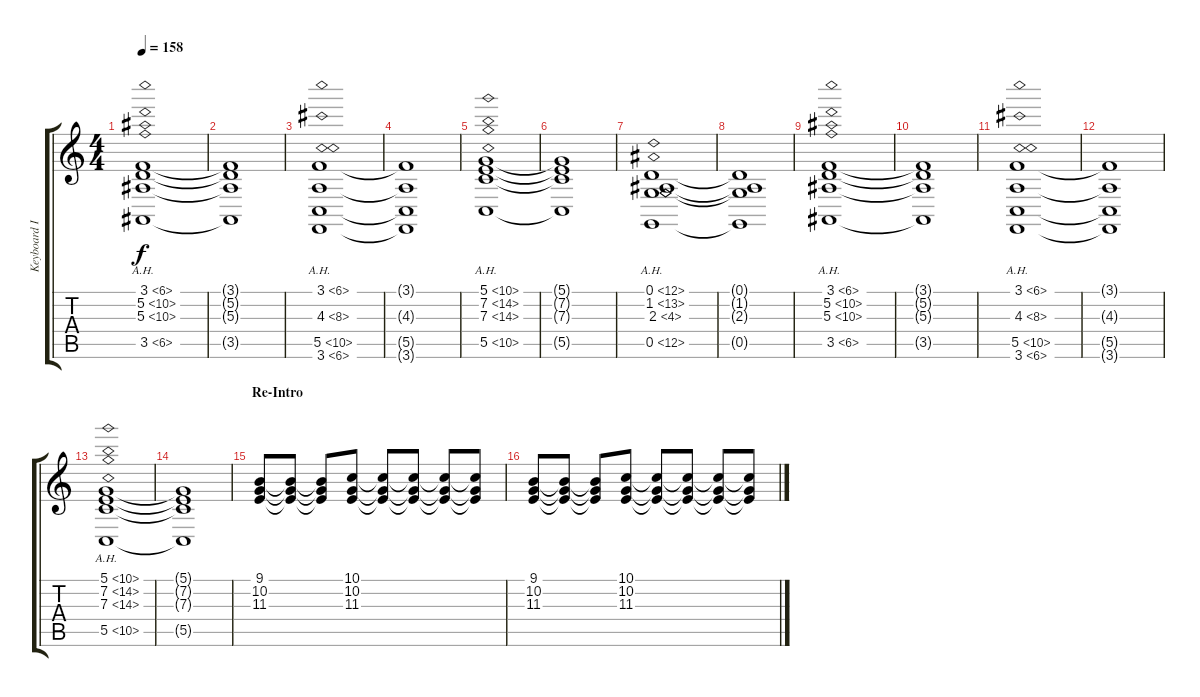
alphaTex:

\track ("Keyboard II" "Keyboard I") {instrument stringensemble1}
\staff {score tabs}
\tuning (D4 A3 F3 C3 G2 D2) {hide}
\ts (4 4)
\tempo 158
\clef g2
\ks c
(3.1{ah 3} 5.2{ah 5} 5.3{ah 5} 3.5{ah 3}).1{dy f} |
(3.1{t} 5.2{t} 5.3{t} 3.5{t}).1 |
(3.1{ah 3} 4.3{ah 4} 5.5{ah 5} 3.6{ah 3}).1 |
(3.1{t} 4.3{t} 5.5{t} 3.6{t}).1 |
(5.1{ah 5} 7.2{ah 7} 7.3{ah 7} 5.5{ah 5}).1 |
(5.1{t} 7.2{t} 7.3{t} 5.5{t}).1 |
(0.1{ah 12} 1.2{ah 12} 2.3{ah 2} 0.5{ah 12}).1 |
(0.1{t} 1.2{t} 2.3{t} 0.5{t}).1 |
(3.1{ah 3} 5.2{ah 5} 5.3{ah 5} 3.5{ah 3}).1 |
(3.1{t} 5.2{t} 5.3{t} 3.5{t}).1 |
(3.1{ah 3} 4.3{ah 4} 5.5{ah 5} 3.6{ah 3}).1 |
(3.1{t} 4.3{t} 5.5{t} 3.6{t}).1 |
(5.1{ah 5} 7.2{ah 7} 7.3{ah 7} 5.5{ah 5}).1 |
(5.1{t} 7.2{t} 7.3{t} 5.5{t}).1 |
\section ("" "Re-Intro")
(9.1 10.2 11.3).8{volume 10} (9.1{t} 10.2{t} 11.3{t}).8 (9.1{t} 10.2{t} 11.3{t}).8 (10.1 10.2 11.3).8 (10.1{t} 10.2{t} 11.3{t}).8 (10.1{t} 10.2{t} 11.3{t}).8 (10.1{t} 10.2{t} 11.3{t}).8 (10.1{t} 10.2{t} 11.3{t}).8 |
(9.1 10.2 11.3).8 (9.1{t} 10.2{t} 11.3{t}).8 (9.1{t} 10.2{t} 11.3{t}).8 (10.1 10.2 11.3).8 (10.1{t} 10.2{t} 11.3{t}).8 (10.1{t} 10.2{t} 11.3{t}).8 (10.1{t} 10.2{t} 11.3{t}).8 (10.1{t} 10.2{t} 11.3{t}).8
